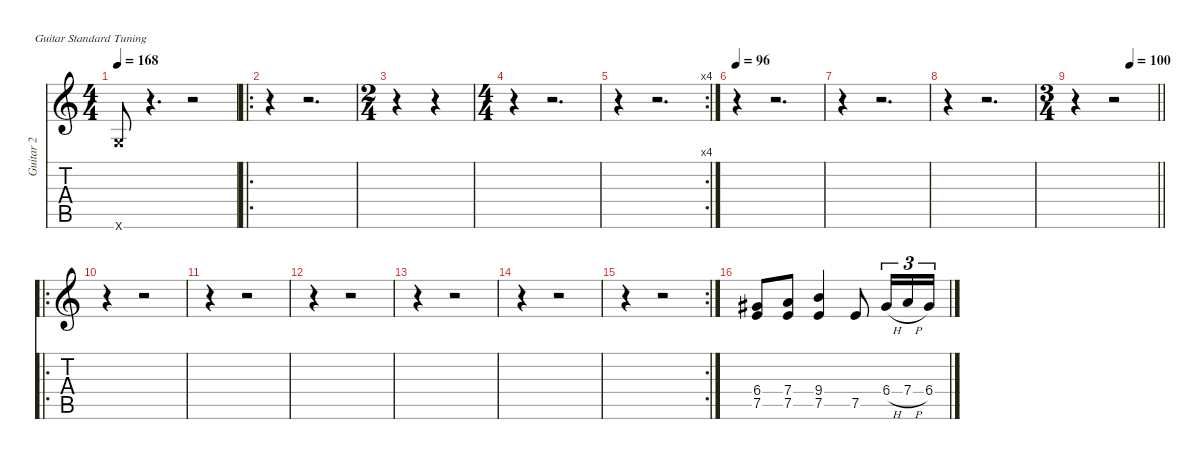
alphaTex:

\defaultSystemsLayout 4
\hideDynamics
\bracketExtendMode nobrackets
\firstSystemTrackNameMode fullname
\otherSystemsTrackNameOrientation horizontal
\track ("Guitar 2" "dist.guit.") {instrument distortionguitar}
\staff {score tabs}
\tuning (E4 B3 G3 D3 A2 E2)
\ts (4 4)
\tempo 168
\clef g2
\ks c
3.6{x}.8{dy f beam Up} r.4{d beam Up} r.2{beam Up} |
\ro
r.4{beam Down} r.2{d beam Down} |
\ts (2 4)
\beaming (8 2 2)
r.4{beam Down} r.4{beam Down} |
\ts (4 4)
\beaming (8 2 2 2 2)
r.4{beam Down} r.2{d beam Down} |
\rc 4
r.4{beam Down} r.2{d beam Down} |
\tempo 96
r.4{beam Down} r.2{d beam Down} |
r.4{beam Down} r.2{d beam Down} |
r.4{beam Down} r.2{d beam Down} |
\ts (3 4)
\beaming (8 2 2 2)
\tempo (100 0.666667)
\barLineRight lightlight
r.4{beam Down} r.2{beam Down} |
\ro
r.4{beam Down} r.2{beam Down} |
r.4{beam Down} r.2{beam Down} |
r.4{beam Down} r.2{beam Down} |
r.4{beam Down} r.2{beam Down} |
r.4{beam Down} r.2{beam Down} |
\rc 2
r.4{beam Down} r.2{beam Down} |
(6.4{acc #} 7.5).8{beam Up} (7.4 7.5).8{beam Up} (9.4 7.5).4{beam Up} 7.5.8{beam Up} 6.4{h acc #}.16{tu (3 2) beam Up} 7.4{h}.16{tu (3 2) beam Up} 6.4{acc #}.16{tu (3 2) beam Up}
